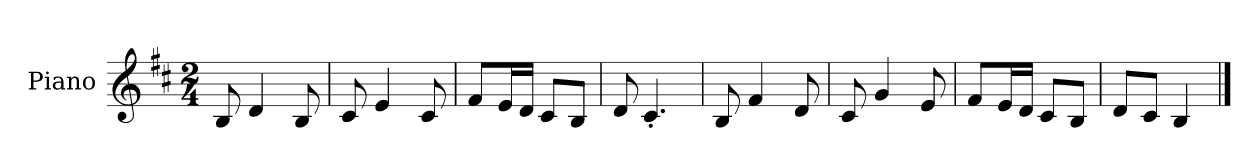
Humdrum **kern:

**kern
*part1
*staff1
*I"Piano
*I'Pno.
*clefG2
*k[f#c#]
*M2/4
*MM120
=1
8B/
4d/
8B/
=2
8c#/
4e/
8c#/
=3
8f#/L
16e/L
16d/JJ
8c#/L
8B/J
=4
8d/
4.c#'/
=5
8B/
4f#/
8d/
=6
8c#/
4g/
8e/
=7
8f#/L
16e/L
16d/JJ
8c#/L
8B/J
=8
8d/L
8c#/J
4B/
==
*-
